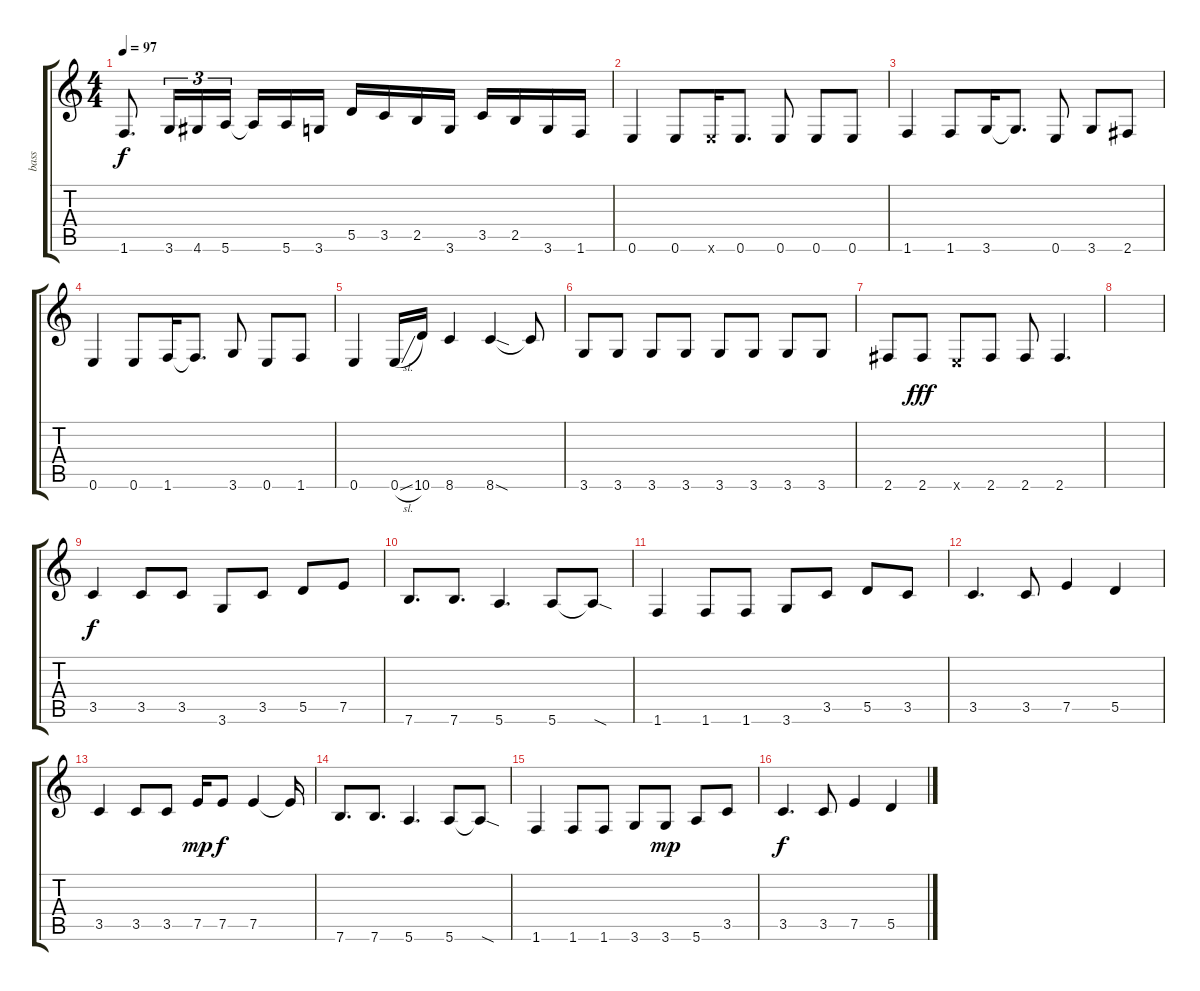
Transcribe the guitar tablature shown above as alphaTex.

\track ("bass" "bass") {instrument electricbassfinger}
\staff {score tabs}
\tuning (E4 B3 G3 D3 A2 E2) {hide}
\ts (4 4)
\tempo 97
\clef g2
\ks c
1.6.8{d dy f} 3.6.16{tu (3 2)} 4.6.16{tu (3 2)} 5.6.16{tu (3 2) beam splitsecondary} 5.6{t}.16 5.6.16 3.6.16 5.5.16 3.5.16 2.5.16 3.6.16 3.5.16 2.5.16 3.6.16 1.6.16 |
0.6.4 0.6.8 0.6{x}.16 0.6.8{d} 0.6.8 0.6.8 0.6.8 |
1.6.4 1.6.8 3.6.16 3.6{t}.8{d} 0.6.8 3.6.8 2.6.8 |
0.6.4 0.6.8 1.6.16 1.6{t}.8{d} 3.6.8 0.6.8 1.6.8 |
0.6.4 0.6{sl}.16 10.6.16 8.6.4 8.6{sod}.4 8.6{t}.8 |
3.6.8 3.6.8 3.6.8 3.6.8 3.6.8 3.6.8 3.6.8 3.6.8 |
2.6.8 2.6.8{dy fff} 0.6{x}.8 2.6.8 2.6.8 2.6.4{d} |
|
3.5.4{dy f} 3.5.8 3.5.8 3.6.8 3.5.8 5.5.8 7.5.8 |
7.6.8{d} 7.6.8{d} 5.6.4{d} 5.6.8 5.6{sod t}.8 |
1.6.4 1.6.8 1.6.8 3.6.8 3.5.8 5.5.8 3.5.8 |
3.5.4{d} 3.5.8 7.5.4 5.5.4 |
3.5.4 3.5.8 3.5.8 7.5.16{dy mp} 7.5.8{dy f} 7.5.4 7.5{t}.16 |
7.6.8{d} 7.6.8{d} 5.6.4{d} 5.6.8 5.6{sod t}.8 |
1.6.4 1.6.8 1.6.8 3.6.8 3.6.8{dy mp} 5.6.8 3.5.8 |
3.5.4{d dy f} 3.5.8 7.5.4 5.5.4
